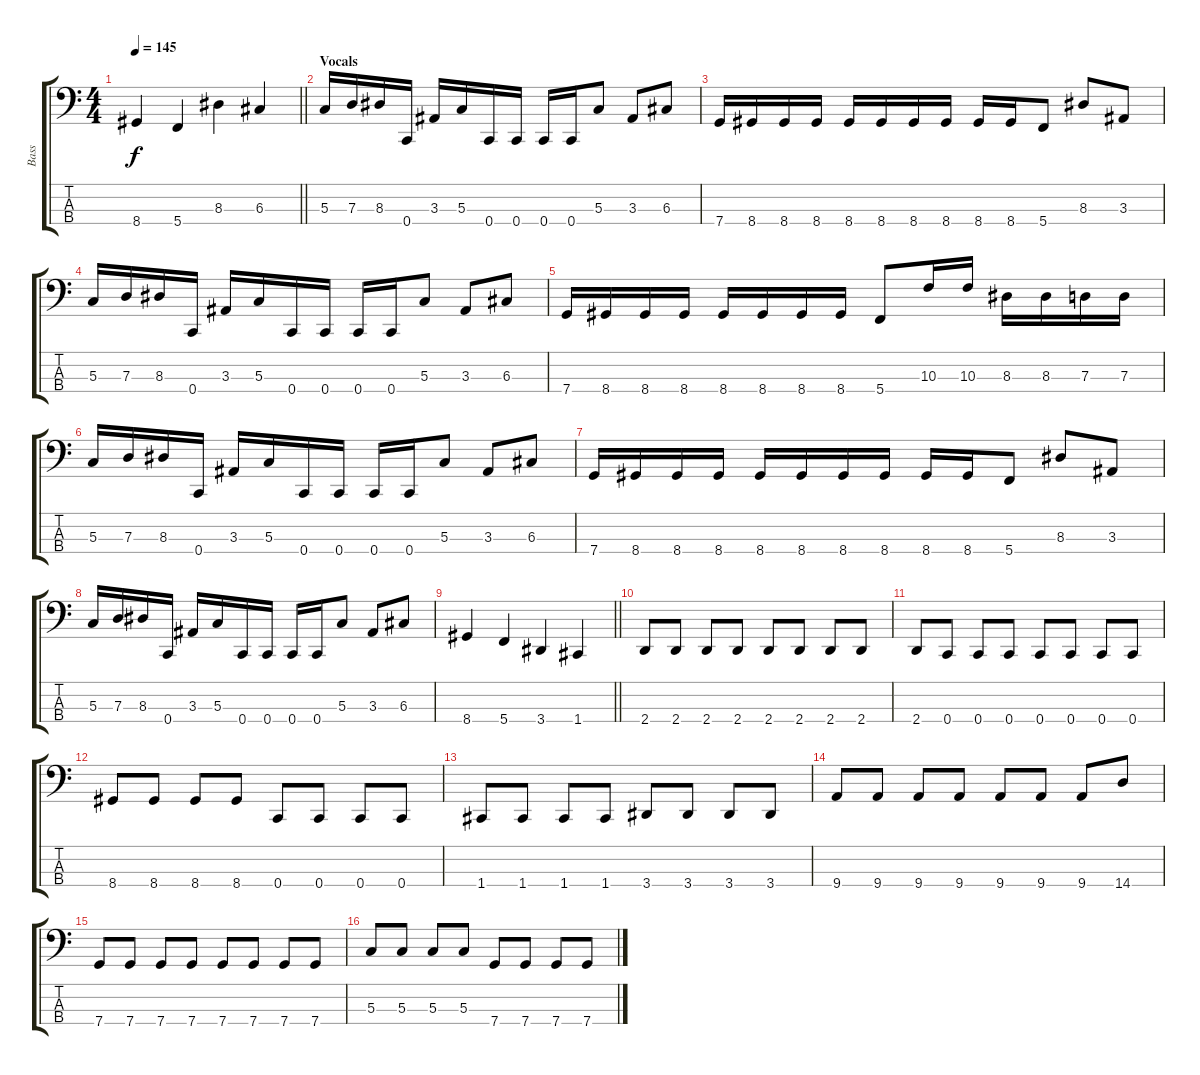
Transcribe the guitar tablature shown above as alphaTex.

\track ("Bass" "Bass") {instrument electricbasspick}
\staff {score tabs}
\tuning (F2 C2 G1 C1) {hide}
\ts (4 4)
\tempo 145
\clef f4
\barLineRight lightlight
\ks c
8.4.4{dy f} 5.4.4 8.3.4 6.3.4 |
\section ("" "Vocals")
5.3.16 7.3.16 8.3.16 0.4.16 3.3.16 5.3.16 0.4.16 0.4.16 0.4.16 0.4.16 5.3.8 3.3.8 6.3.8 |
7.4.16 8.4.16 8.4.16 8.4.16 8.4.16 8.4.16 8.4.16 8.4.16 8.4.16 8.4.16 5.4.8 8.3.8 3.3.8 |
5.3.16 7.3.16 8.3.16 0.4.16 3.3.16 5.3.16 0.4.16 0.4.16 0.4.16 0.4.16 5.3.8 3.3.8 6.3.8 |
7.4.16 8.4.16 8.4.16 8.4.16 8.4.16 8.4.16 8.4.16 8.4.16 5.4.8 10.3.16 10.3.16 8.3.16 8.3.16 7.3.16 7.3.16 |
5.3.16 7.3.16 8.3.16 0.4.16 3.3.16 5.3.16 0.4.16 0.4.16 0.4.16 0.4.16 5.3.8 3.3.8 6.3.8 |
7.4.16 8.4.16 8.4.16 8.4.16 8.4.16 8.4.16 8.4.16 8.4.16 8.4.16 8.4.16 5.4.8 8.3.8 3.3.8 |
5.3.16 7.3.16 8.3.16 0.4.16 3.3.16 5.3.16 0.4.16 0.4.16 0.4.16 0.4.16 5.3.8 3.3.8 6.3.8 |
\barLineRight lightlight
8.4.4 5.4.4 3.4.4 1.4.4 |
2.4.8 2.4.8 2.4.8 2.4.8 2.4.8 2.4.8 2.4.8 2.4.8 |
2.4.8 0.4.8 0.4.8 0.4.8 0.4.8 0.4.8 0.4.8 0.4.8 |
8.4.8 8.4.8 8.4.8 8.4.8 0.4.8 0.4.8 0.4.8 0.4.8 |
1.4.8 1.4.8 1.4.8 1.4.8 3.4.8 3.4.8 3.4.8 3.4.8 |
9.4.8 9.4.8 9.4.8 9.4.8 9.4.8 9.4.8 9.4.8 14.4.8 |
7.4.8 7.4.8 7.4.8 7.4.8 7.4.8 7.4.8 7.4.8 7.4.8 |
5.3.8 5.3.8 5.3.8 5.3.8 7.4.8 7.4.8 7.4.8 7.4.8
